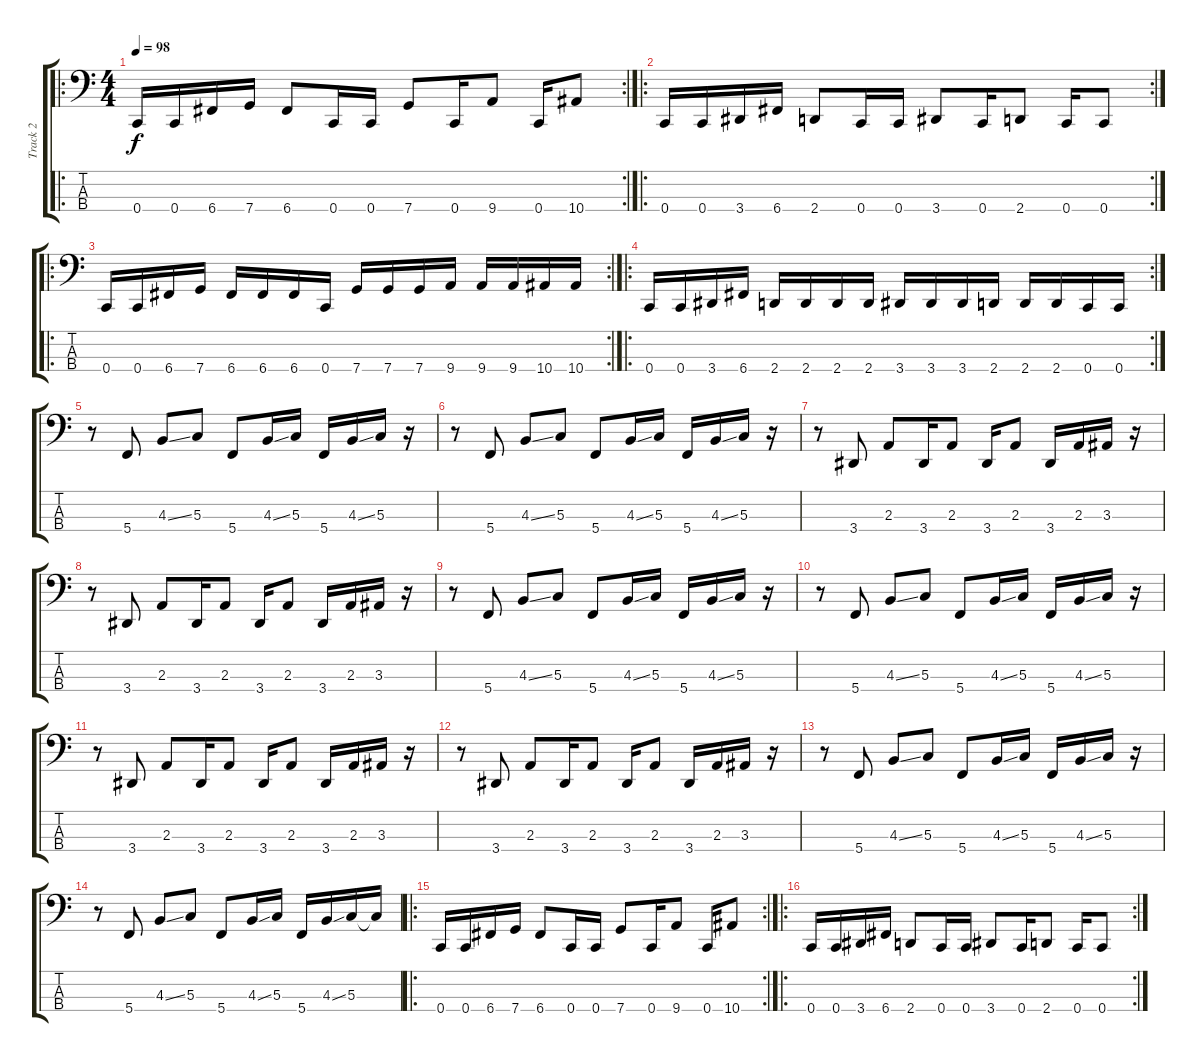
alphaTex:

\track ("Track 2" "Track 2") {instrument electricbassfinger}
\staff {score tabs}
\tuning (F2 C2 G1 C1) {hide}
\ro
\rc 2
\ts (4 4)
\tempo 98
\clef f4
\ks c
0.4.16{dy f instrument slapbass2} 0.4.16 6.4.16 7.4.16 6.4.8 0.4.16 0.4.16 7.4.8 0.4.16 9.4.8 0.4.16 10.4.8 |
\ro
\rc 2
0.4.16 0.4.16 3.4.16 6.4.16 2.4.8 0.4.16 0.4.16 3.4.8 0.4.16 2.4.8 0.4.16 0.4.8 |
\ro
\rc 2
0.4.16 0.4.16 6.4.16 7.4.16 6.4.16 6.4.16 6.4.16 0.4.16 7.4.16 7.4.16 7.4.16 9.4.16 9.4.16 9.4.16 10.4.16 10.4.16 |
\ro
\rc 2
0.4.16 0.4.16 3.4.16 6.4.16 2.4.16 2.4.16 2.4.16 2.4.16 3.4.16 3.4.16 3.4.16 2.4.16 2.4.16 2.4.16 0.4.16 0.4.16 |
r.8 5.4.8{instrument electricbassfinger} 4.3{ss}.8 5.3.8 5.4.8 4.3{ss}.16 5.3.16 5.4.16 4.3{ss}.16 5.3.16 r.16 |
r.8 5.4.8 4.3{ss}.8 5.3.8 5.4.8 4.3{ss}.16 5.3.16 5.4.16 4.3{ss}.16 5.3.16 r.16 |
r.8 3.4.8 2.3.8 3.4.16 2.3.8 3.4.16 2.3.8 3.4.16 2.3.16 3.3.16 r.16 |
r.8 3.4.8 2.3.8 3.4.16 2.3.8 3.4.16 2.3.8 3.4.16 2.3.16 3.3.16 r.16 |
r.8 5.4.8 4.3{ss}.8 5.3.8 5.4.8 4.3{ss}.16 5.3.16 5.4.16 4.3{ss}.16 5.3.16 r.16 |
r.8 5.4.8 4.3{ss}.8 5.3.8 5.4.8 4.3{ss}.16 5.3.16 5.4.16 4.3{ss}.16 5.3.16 r.16 |
r.8 3.4.8 2.3.8 3.4.16 2.3.8 3.4.16 2.3.8 3.4.16 2.3.16 3.3.16 r.16 |
r.8 3.4.8 2.3.8 3.4.16 2.3.8 3.4.16 2.3.8 3.4.16 2.3.16 3.3.16 r.16 |
r.8 5.4.8 4.3{ss}.8 5.3.8 5.4.8 4.3{ss}.16 5.3.16 5.4.16 4.3{ss}.16 5.3.16 r.16 |
r.8 5.4.8 4.3{ss}.8 5.3.8 5.4.8 4.3{ss}.16 5.3.16 5.4.16 4.3{ss}.16 5.3.16 5.3{t}.16 |
\ro
\rc 2
0.4.16{instrument slapbass2} 0.4.16 6.4.16 7.4.16 6.4.8 0.4.16 0.4.16 7.4.8 0.4.16 9.4.8 0.4.16 10.4.8 |
\ro
\rc 2
0.4.16 0.4.16 3.4.16 6.4.16 2.4.8 0.4.16 0.4.16 3.4.8 0.4.16 2.4.8 0.4.16 0.4.8
